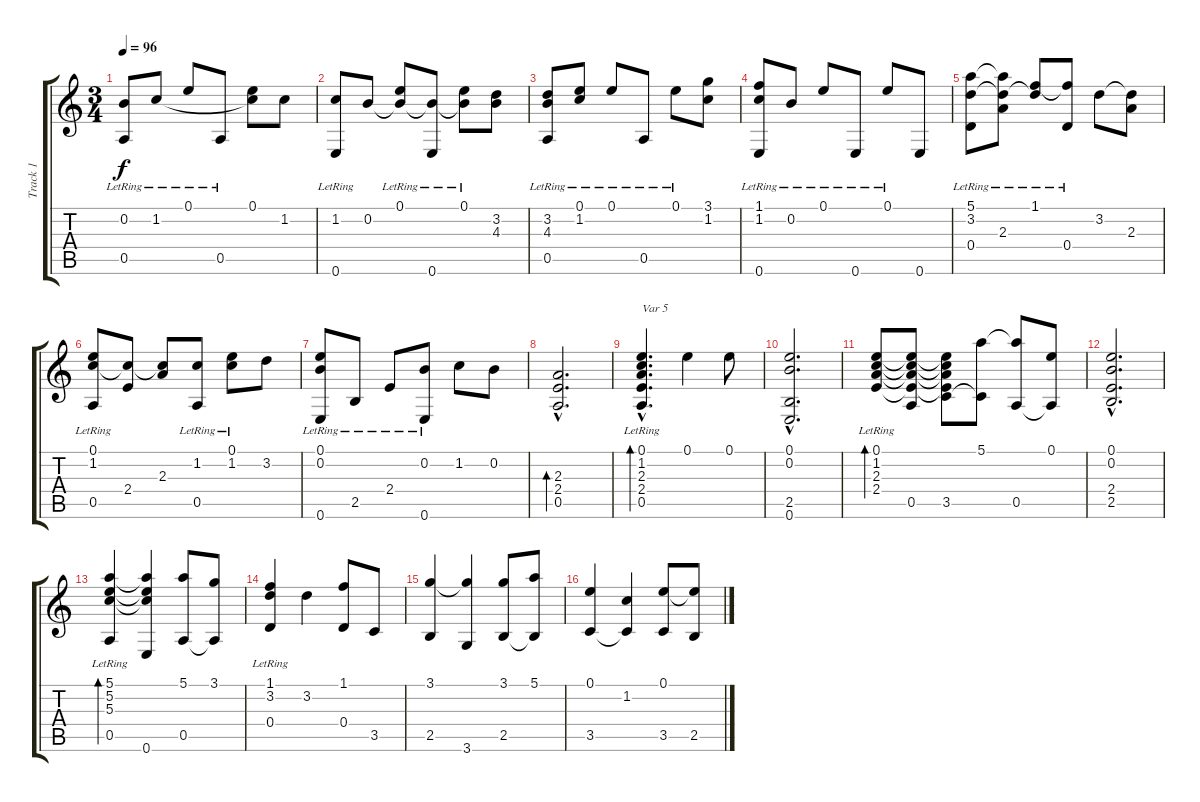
\track ("Track 1" "Track 1") {instrument acousticguitarnylon}
\staff {score tabs}
\tuning (E4 B3 G3 D3 A2 E2) {hide}
\ts (3 4)
\tempo 96
\clef g2
\ks c
(0.2 0.5{lr}).8{dy f} 1.2{lr}.8 0.1{lr}.8 0.5{lr}.8 (0.1 1.2{t}).8 1.2.8 |
(1.2 0.6{lr}).8 0.2.8 (0.1{lr} 0.2{t}).8 (0.2{t} 0.6{lr}).8 (0.1{lr} 0.2{t}).8 (3.2 4.3).8 |
(3.2 4.3 0.5{lr}).8 (0.1 1.2{lr}).8 0.1{lr}.8 0.5{lr}.8 0.1{lr}.8 (3.1 1.2).8 |
(1.1{lr} 1.2 0.6{lr}).8 0.2{lr}.8 0.1{lr}.8 0.6{lr}.8 0.1{lr}.8 0.6.8 |
(5.1{lr} 3.2{lr} 0.4{lr}).8 (5.1{t} 3.2{t} 2.3{lr}).8 (1.1{lr} 3.2{t}).8 (1.1{t} 0.4{lr}).8 3.2.8 (3.2{t} 2.3).8 |
(0.1{lr} 1.2{lr} 0.5).8 (1.2{t} 2.4).8 (1.2{t} 2.3).8 (1.2 0.5{lr}).8 (0.1{lr} 1.2).8 3.2.8 |
(0.1{lr} 0.2{lr} 0.6{lr}).8 2.5{lr}.8 2.4{lr}.8 (0.2 0.6{lr}).8 1.2.8 0.2.8 |
(2.3{hac} 2.4{hac} 0.5{hac}).2{d bd 120} |
(0.1{hac} 1.2{hac lr} 2.3{hac lr} 2.4{hac lr} 0.5{hac lr}).4{d bd 240 txt "Var 5"} 0.1.4 0.1.8 |
(0.1{hac} 0.2{hac} 2.5{hac} 0.6{hac}).2{d} |
(0.1 1.2{lr} 2.3{lr} 2.4{lr}).8{bd 240} (0.1{t} 1.2{t} 2.3{t} 2.4{t} 0.5).8 (0.1{t} 1.2{t} 2.3{t} 2.4{t} 3.5).8 (5.1 3.5{t}).8 (5.1{t} 0.5).8 (0.1 0.5{t}).8 |
(0.1{hac} 0.2{hac} 2.4{hac} 2.5{hac}).2{d} |
(5.1 5.2{lr} 5.3{lr} 0.5{lr}).4{bd 240} (5.1{t} 5.2{t} 5.3{t} 0.6).4 (5.1 0.5).8 (3.1 0.5{t}).8 |
(1.1{lr} 3.2 0.4{lr}).4 3.2.4 (1.1 0.4).8 3.5.8 |
(3.1 2.5).4 (3.1{t} 3.6).4 (3.1 2.5).8 (5.1 2.5{t}).8 |
(0.1 3.5).4 (1.2 3.5{t}).4 (0.1 3.5).8 (0.1{t} 2.5).8
